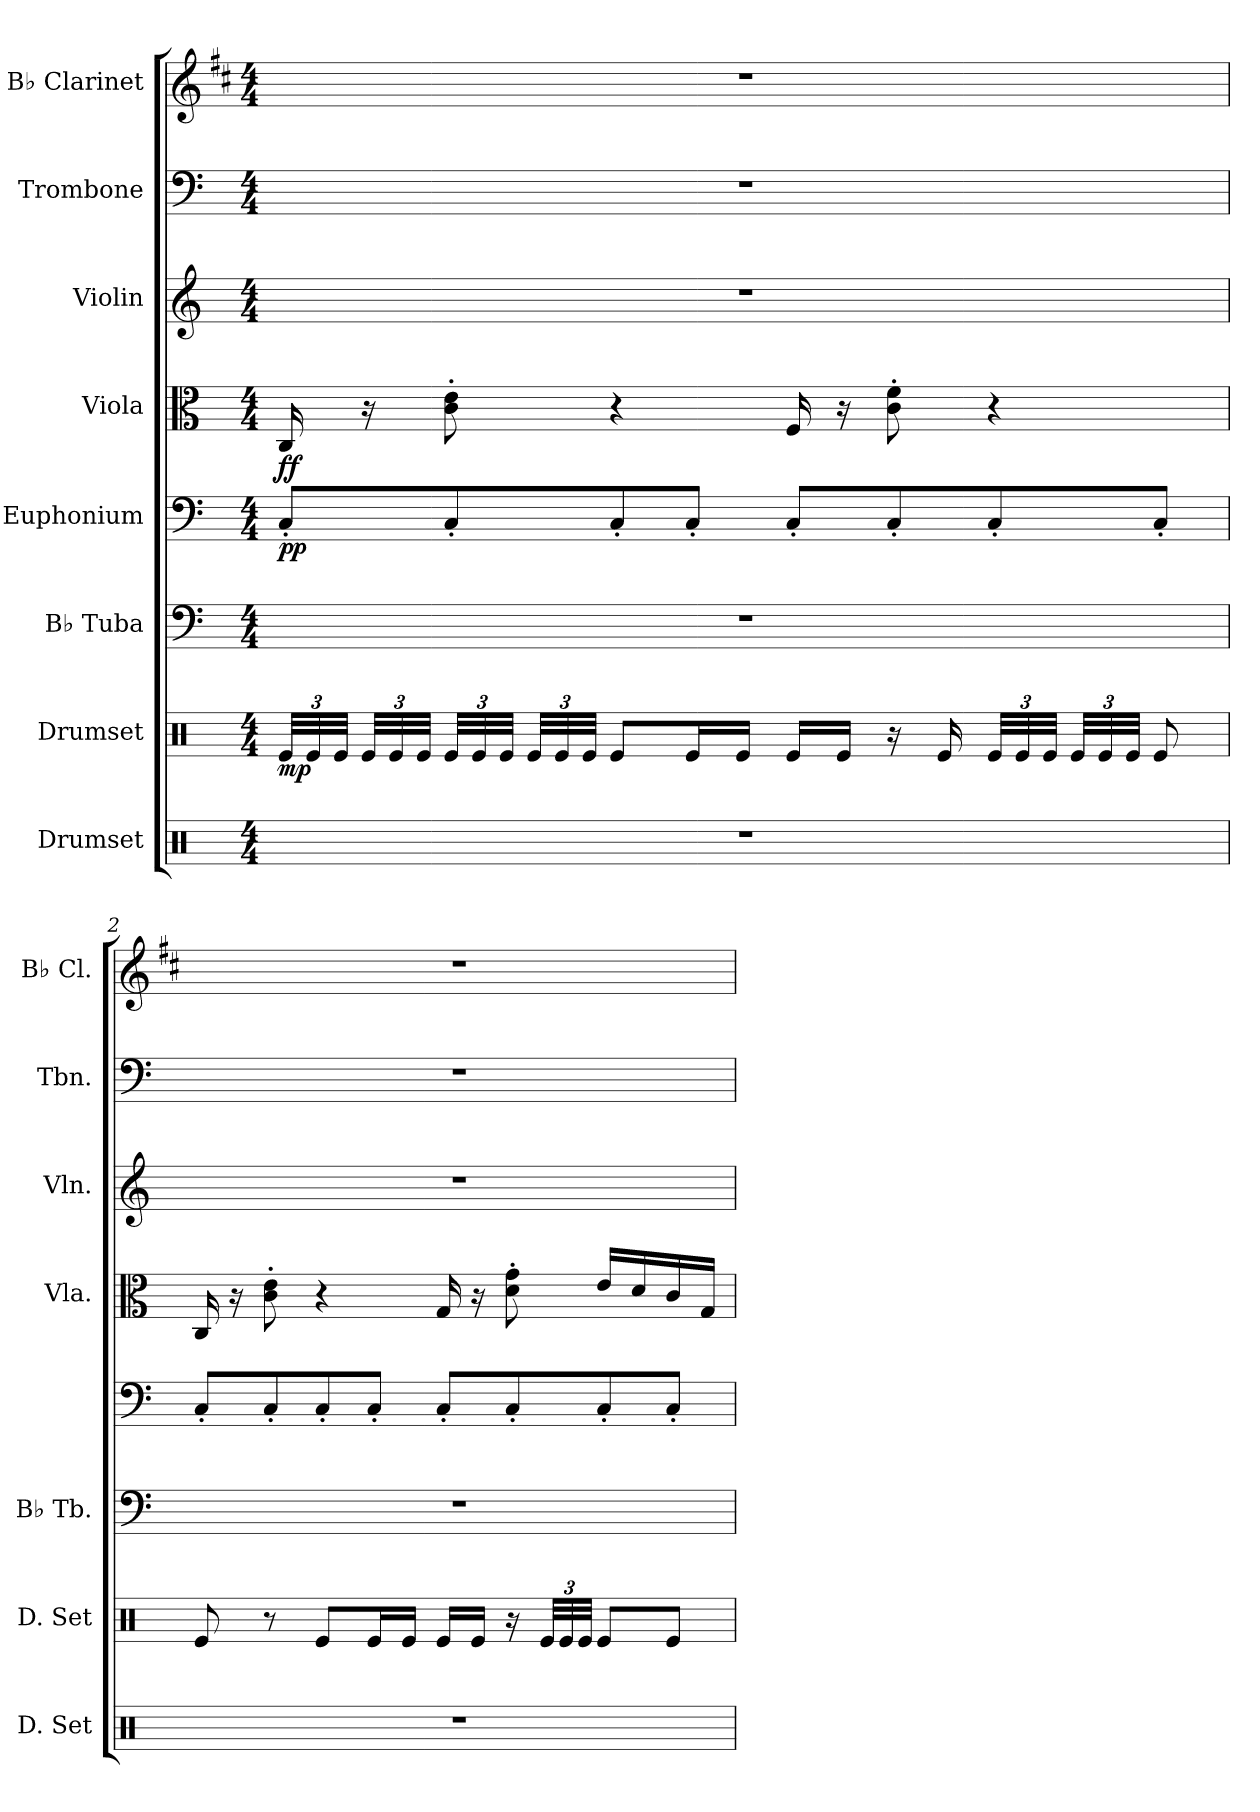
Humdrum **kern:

**kern	**kern	**dynam	**kern	**kern	**dynam	**kern	**dynam	**kern	**kern	**kern	**dynam
*part8	*part7	*part7	*part6	*part5	*part5	*part4	*part4	*part3	*part2	*part1	*part1
*staff8	*staff7	*staff7	*staff6	*staff5	*staff5	*staff4	*staff4	*staff3	*staff2	*staff1	*staff1
*I"Drumset	*I"Drumset	*	*I"B♭ Tuba	*I"Euphonium	*	*I"Viola	*	*I"Violin	*I"Trombone	*I"B♭ Clarinet	*
*I'D. Set	*I'D. Set	*	*I'B♭ Tb.	*	*	*I'Vla.	*	*I'Vln.	*I'Tbn.	*I'B♭ Cl.	*
*clefX	*clefX	*	*clefF4	*clefF4	*	*clefC3	*	*clefG2	*clefF4	*clefG2	*
*	*	*	*	*	*	*	*	*	*	*ITrd1c2	*
*k[]	*k[]	*	*k[]	*k[]	*	*k[]	*	*k[]	*k[]	*k[]	*
*M4/4	*M4/4	*	*M4/4	*M4/4	*	*M4/4	*	*M4/4	*M4/4	*M4/4	*
*	*Xbrackettup	*	*	*	*	*	*	*	*	*	*
=1	=1	=1	=1	=1	=1	=1	=1	=1	=1	=1	=1
!	!	!LO:DY:b	!	!	!LO:DY:b	!	!LO:DY:b	!	!	!	!LO:DY:a
1r	48Re/LLL	mp	1r	8C'/L	pp	16C/	ff	1r	1r	1r	M.M. = 120
.	48Re/	.	.	.	.	.	.	.	.	.	.
.	48Re/JJJ	.	.	.	.	.	.	.	.	.	.
.	48Re/LLL	.	.	.	.	16r	.	.	.	.	.
.	48Re/	.	.	.	.	.	.	.	.	.	.
.	48Re/JJJ	.	.	.	.	.	.	.	.	.	.
.	48Re/LLL	.	.	8C'/	.	8c'\ 8e'\	.	.	.	.	.
.	48Re/	.	.	.	.	.	.	.	.	.	.
.	48Re/JJJ	.	.	.	.	.	.	.	.	.	.
.	48Re/LLL	.	.	.	.	.	.	.	.	.	.
.	48Re/	.	.	.	.	.	.	.	.	.	.
.	48Re/JJJ	.	.	.	.	.	.	.	.	.	.
.	8Re/L	.	.	8C'/	.	4r	.	.	.	.	.
.	16Re/L	.	.	8C'/J	.	.	.	.	.	.	.
.	16Re/JJ	.	.	.	.	.	.	.	.	.	.
.	16Re/LL	.	.	8C'/L	.	16F/	.	.	.	.	.
.	16Re/JJ	.	.	.	.	16r	.	.	.	.	.
.	16r	.	.	8C'/	.	8c'\ 8f'\	.	.	.	.	.
.	16Re/	.	.	.	.	.	.	.	.	.	.
.	48Re/LLL	.	.	8C'/	.	4r	.	.	.	.	.
.	48Re/	.	.	.	.	.	.	.	.	.	.
.	48Re/JJJ	.	.	.	.	.	.	.	.	.	.
.	48Re/LLL	.	.	.	.	.	.	.	.	.	.
.	48Re/	.	.	.	.	.	.	.	.	.	.
.	48Re/JJJ	.	.	.	.	.	.	.	.	.	.
.	8Re/	.	.	8C'/J	.	.	.	.	.	.	.
!!LO:PB:g=z
=2	=2	=2	=2	=2	=2	=2	=2	=2	=2	=2	=2
1r	8Re/	.	1r	8C'/L	.	16C/	.	1r	1r	1r	.
.	.	.	.	.	.	16r	.	.	.	.	.
.	8r	.	.	8C'/	.	8c'\ 8e'\	.	.	.	.	.
.	8Re/L	.	.	8C'/	.	4r	.	.	.	.	.
.	16Re/L	.	.	8C'/J	.	.	.	.	.	.	.
.	16Re/JJ	.	.	.	.	.	.	.	.	.	.
.	16Re/LL	.	.	8C'/L	.	16G/	.	.	.	.	.
.	16Re/JJ	.	.	.	.	16r	.	.	.	.	.
.	16r	.	.	8C'/	.	8d'\ 8g'\	.	.	.	.	.
.	48Re/LLL	.	.	.	.	.	.	.	.	.	.
.	48Re/	.	.	.	.	.	.	.	.	.	.
.	48Re/JJJ	.	.	.	.	.	.	.	.	.	.
.	8Re/L	.	.	8C'/	.	16e/LL	.	.	.	.	.
.	.	.	.	.	.	16d/	.	.	.	.	.
.	8Re/J	.	.	8C'/J	.	16c/	.	.	.	.	.
.	.	.	.	.	.	16G/JJ	.	.	.	.	.
=	=	=	=	=	=	=	=	=	=	=	=
*-	*-	*-	*-	*-	*-	*-	*-	*-	*-	*-	*-
